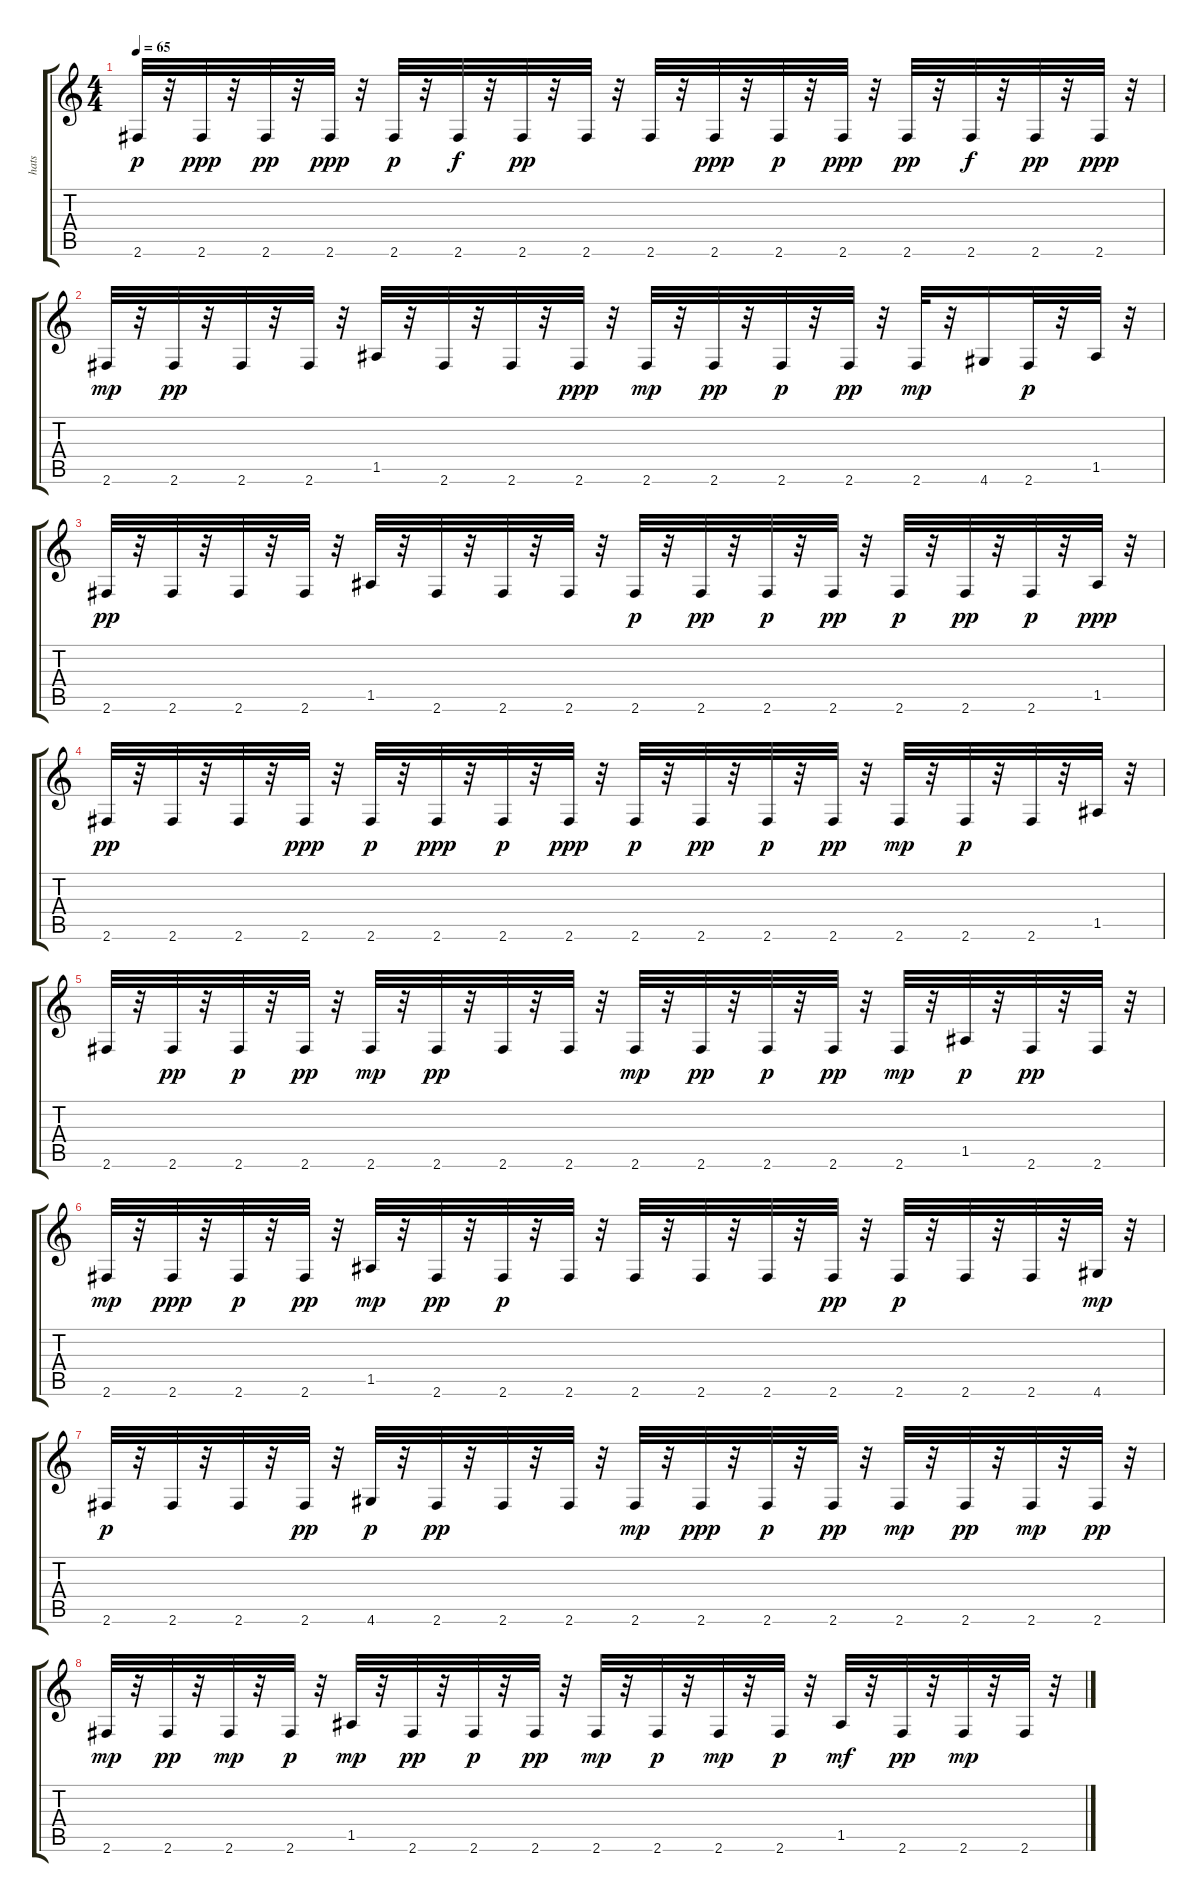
\track ("hats" "hats") {instrument distortionguitar}
\staff {score tabs}
\tuning (E4 B3 G3 D3 A2 E2) {hide}
\ts (4 4)
\tempo 65
\clef g2
\ks c
2.6.32{dy p} r.32 2.6.32{dy ppp} r.32 2.6.32{dy pp} r.32 2.6.32{dy ppp} r.32 2.6.32{dy p} r.32 2.6.32{dy f} r.32 2.6.32{dy pp} r.32 2.6.32 r.32 2.6.32 r.32 2.6.32{dy ppp} r.32 2.6.32{dy p} r.32 2.6.32{dy ppp} r.32 2.6.32{dy pp} r.32 2.6.32{dy f} r.32 2.6.32{dy pp} r.32 2.6.32{dy ppp} r.32 |
2.6.32{dy mp} r.32 2.6.32{dy pp} r.32 2.6.32 r.32 2.6.32 r.32 1.5.32 r.32 2.6.32 r.32 2.6.32 r.32 2.6.32{dy ppp} r.32 2.6.32{dy mp} r.32 2.6.32{dy pp} r.32 2.6.32{dy p} r.32 2.6.32{dy pp} r.32 2.6.32{dy mp} r.32 4.6.16 2.6.32{dy p} r.32 1.5.32 r.32 |
2.6.32{dy pp} r.32 2.6.32 r.32 2.6.32 r.32 2.6.32 r.32 1.5.32 r.32 2.6.32 r.32 2.6.32 r.32 2.6.32 r.32 2.6.32{dy p} r.32 2.6.32{dy pp} r.32 2.6.32{dy p} r.32 2.6.32{dy pp} r.32 2.6.32{dy p} r.32 2.6.32{dy pp} r.32 2.6.32{dy p} r.32 1.5.32{dy ppp} r.32 |
2.6.32{dy pp} r.32 2.6.32 r.32 2.6.32 r.32 2.6.32{dy ppp} r.32 2.6.32{dy p} r.32 2.6.32{dy ppp} r.32 2.6.32{dy p} r.32 2.6.32{dy ppp} r.32 2.6.32{dy p} r.32 2.6.32{dy pp} r.32 2.6.32{dy p} r.32 2.6.32{dy pp} r.32 2.6.32{dy mp} r.32 2.6.32{dy p} r.32 2.6.32 r.32 1.5.32 r.32 |
2.6.32 r.32 2.6.32{dy pp} r.32 2.6.32{dy p} r.32 2.6.32{dy pp} r.32 2.6.32{dy mp} r.32 2.6.32{dy pp} r.32 2.6.32 r.32 2.6.32 r.32 2.6.32{dy mp} r.32 2.6.32{dy pp} r.32 2.6.32{dy p} r.32 2.6.32{dy pp} r.32 2.6.32{dy mp} r.32 1.5.32{dy p} r.32 2.6.32{dy pp} r.32 2.6.32 r.32 |
2.6.32{dy mp} r.32 2.6.32{dy ppp} r.32 2.6.32{dy p} r.32 2.6.32{dy pp} r.32 1.5.32{dy mp} r.32 2.6.32{dy pp} r.32 2.6.32{dy p} r.32 2.6.32 r.32 2.6.32 r.32 2.6.32 r.32 2.6.32 r.32 2.6.32{dy pp} r.32 2.6.32{dy p} r.32 2.6.32 r.32 2.6.32 r.32 4.6.32{dy mp} r.32 |
2.6.32{dy p} r.32 2.6.32 r.32 2.6.32 r.32 2.6.32{dy pp} r.32 4.6.32{dy p} r.32 2.6.32{dy pp} r.32 2.6.32 r.32 2.6.32 r.32 2.6.32{dy mp} r.32 2.6.32{dy ppp} r.32 2.6.32{dy p} r.32 2.6.32{dy pp} r.32 2.6.32{dy mp} r.32 2.6.32{dy pp} r.32 2.6.32{dy mp} r.32 2.6.32{dy pp} r.32 |
2.6.32{dy mp} r.32 2.6.32{dy pp} r.32 2.6.32{dy mp} r.32 2.6.32{dy p} r.32 1.5.32{dy mp} r.32 2.6.32{dy pp} r.32 2.6.32{dy p} r.32 2.6.32{dy pp} r.32 2.6.32{dy mp} r.32 2.6.32{dy p} r.32 2.6.32{dy mp} r.32 2.6.32{dy p} r.32 1.5.32{dy mf} r.32 2.6.32{dy pp} r.32 2.6.32{dy mp} r.32 2.6.32 r.32
